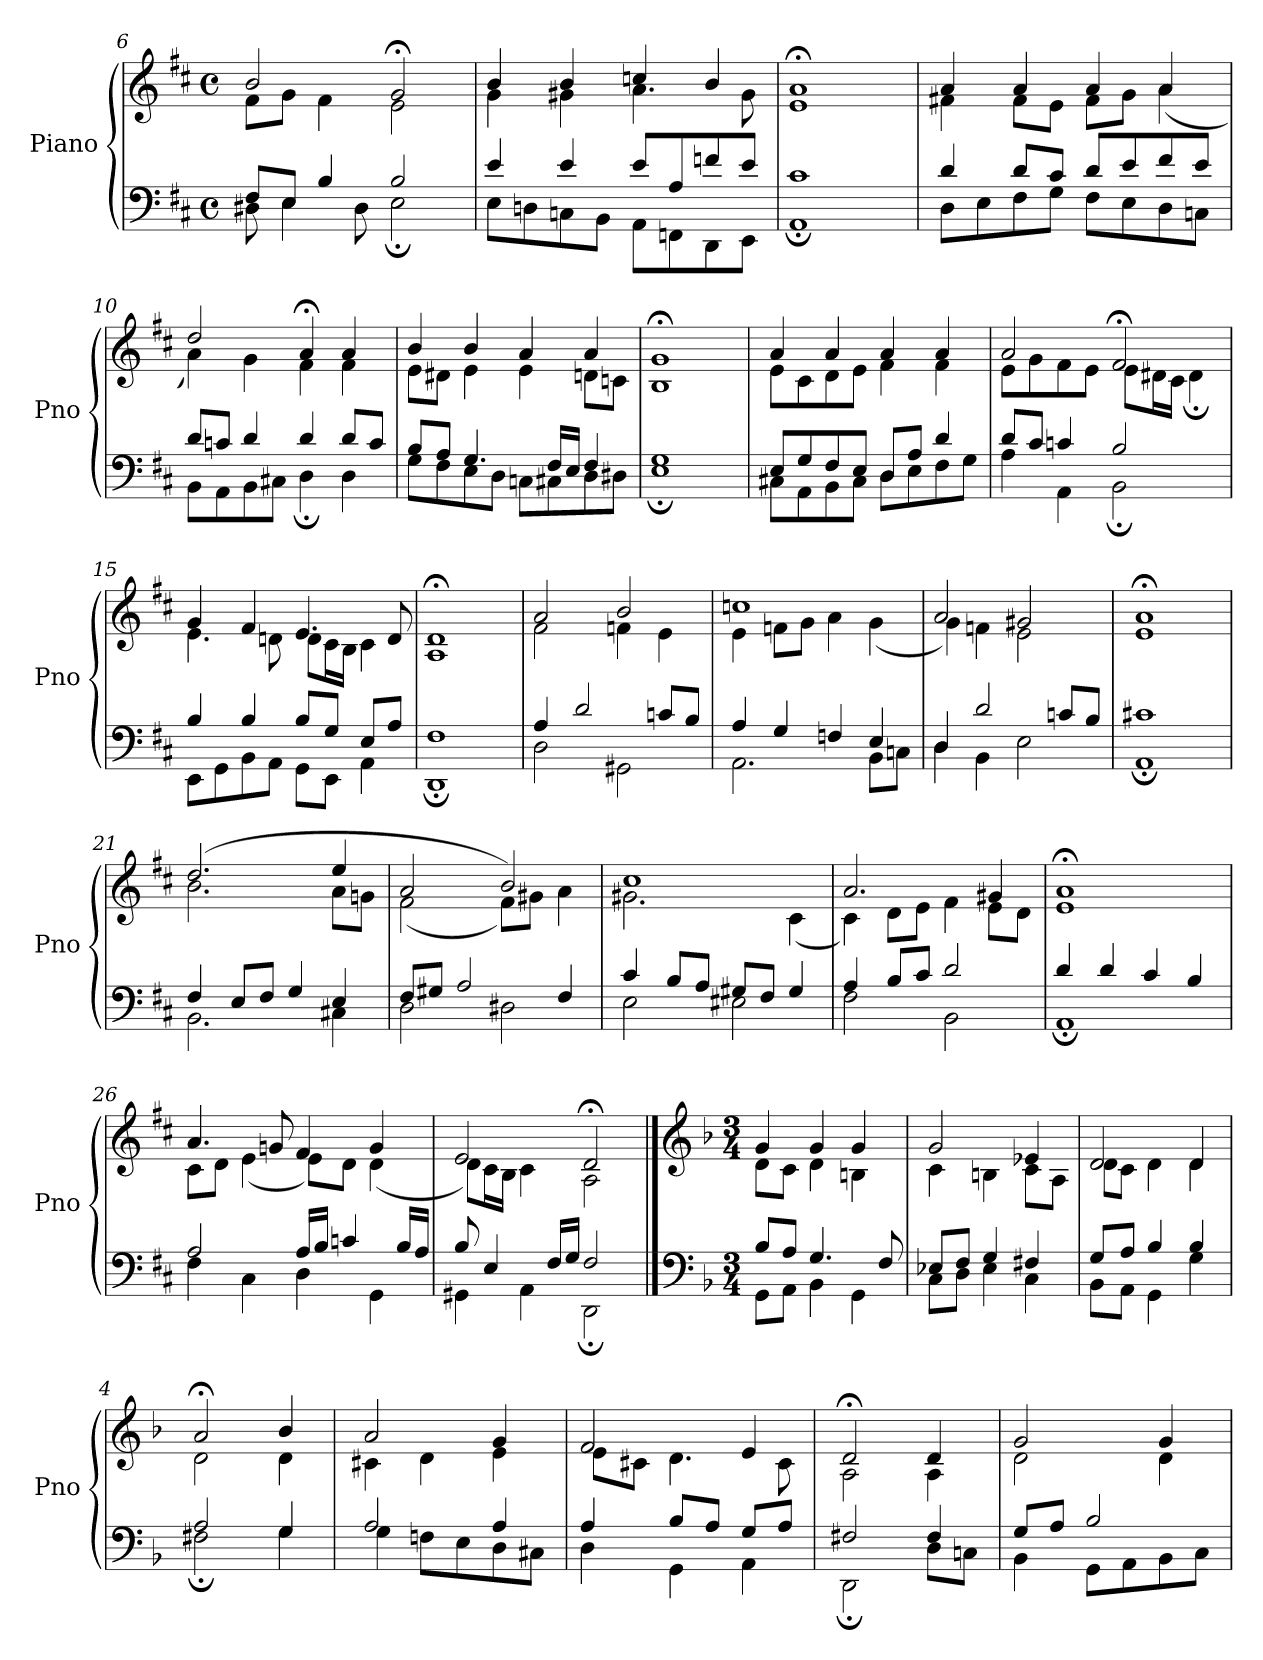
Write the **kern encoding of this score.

**kern	**kern
*part1	*part1
*staff2	*staff1
*I"Piano	*
*I'Pno	*
*clefF4	*clefG2
*k[f#c#]	*k[f#c#]
*M4/4	*M4/4
*met(c)	*met(c)
=6	=6
*^	*^
8F#/L	8D#X\	2b/	8f#\L
8E/J	4E\	.	8g\J
4B/	.	.	4f#\
.	8D#\	.	.
2B/	2E;\	2g;</	2e\
=7	=7	=7	=7
4e/	8E\L	4b/	4g\
.	8Dn\	.	.
4e/	8Cn\	4b/	4g#X\
.	8BB\J	.	.
8e/L	8AA\L	4ccn/	4.a\
8A/	8FFn\	.	.
8fn/	8DD\	4b/	.
8e/J	8EE\J	.	8g#\
=8	=8	=8	=8
1c#	1AA;	1a;<	1e
=9	=9	=9	=9
4d/	8D\L	4a/	4f#X\
.	8E\	.	.
8d/L	8F#\	4a/	8f#\L
8c#/J	8G\J	.	8e\J
8d/L	8F#\L	4a/	8f#\L
8e/	8E\	.	8g\J
8f#/	8D\	4a/	(<4a\
8e/J	8Cn\J	.	.
=10	=10	=10	=10
8d/L	8BB\L	2dd/	4a\)
8cn/J	8AA\	.	.
4d/	8BB\	.	4g\
.	8C#X\J	.	.
4d/	4D;\	4a;</	4f#\
8d/L	4D\	4a/	4f#\
8c/J	.	.	.
=11	=11	=11	=11
8B/L	8G\L	4b/	8e\L
8A/J	8F#\	.	8d#X\J
4.G/	8E\	4b/	4e\
.	8D\J	.	.
.	8Cn\L	4a/	4e\
16F#/LL	8C#X\	.	.
16E/JJ	.	.	.
4F#/	8D\	4a/	8dn\L
.	8D#X\J	.	8cn\J
=12	=12	=12	=12
1G	1E;	1g;<	1B
=13	=13	=13	=13
8E/L	8C#X\L	4a/	8e\L
8G/	8AA\	.	8c#\
8F#/	8BB\	4a/	8d\
8E/J	8C#\J	.	8e\J
8D/L	8D\L	4a/	4f#\
8A/J	8E\	.	.
4d/	8F#\	4a/	4f#\
.	8G\J	.	.
=14	=14	=14	=14
8d/L	4A\	2a/	8e\L
8c#/J	.	.	8g\
4cn/	4AA\	.	8f#\
.	.	.	8e\J
2B/	2BB;\	2f#;</	8e\L
.	.	.	16d#X\L
.	.	.	16c#\JJ
.	.	.	4d#;\
=15	=15	=15	=15
4B/	8EE\L	4g/	4.e\
.	8GG\	.	.
4B/	8BB\	4f#/	.
.	8AA\J	.	8dn\
8B/L	8GG\L	4.e/	8d\L
8G/J	8EE\J	.	16c#\L
.	.	.	16B\JJ
8E/L	4AA\	.	4c#\
8A/J	.	8d/	.
=16	=16	=16	=16
1F#	1DD;	1d;<	1A
=17	=17	=17	=17
4A/	2D\	2a/	2f#\
2d/	.	.	.
.	2GG#X\	2b/	4fn\
8cn/L	.	.	4e\
8B/J	.	.	.
=18	=18	=18	=18
4A/	2.AA\	1ccn	4e\
4G/	.	.	8fn\L
.	.	.	8g\J
4Fn/	.	.	4a\
4E/	8BB\L	.	(<4g\
.	8Cn\J	.	.
=19	=19	=19	=19
4D/	4D\	2a/	4g\)
2d/	4BB\	.	4fn\
.	2E\	2g#X/	2e\
8cn/L	.	.	.
8B/J	.	.	.
=20	=20	=20	=20
1c#X	1AA;	1a;<	1e
=21	=21	=21	=21
4F#/	2.BB\	(>2.dd/	2.b\
8E/L	.	.	.
8F#/J	.	.	.
4G/	.	.	.
4E/	4C#X\	4ee/	8a\L
.	.	.	8gn\J
=22	=22	=22	=22
8F#/L	2D\	2a/	(<2f#\
8G#X/J	.	.	.
2A/	.	.	.
.	2D#X\	2b/)	8f#\L)
.	.	.	8g#X\J
4F#/	.	.	4a\
=23	=23	=23	=23
4c#/	2E\	1cc#	2.g#X\
8B/L	.	.	.
8A/J	.	.	.
8G#X/L	2E#X\	.	.
8F#/J	.	.	.
4G#/	.	.	(<4c#\
=24	=24	=24	=24
4A/	2F#\	2.a/	4c#\)
8B/L	.	.	8d\L
8c#/J	.	.	8e\J
2d/	2BB\	.	4f#\
.	.	4g#X/	8e\L
.	.	.	8d\J
=25	=25	=25	=25
4d/	1AA;	1a;<	1e
4d/	.	.	.
4c#/	.	.	.
4B/	.	.	.
=26	=26	=26	=26
2A/	4F#\	4.a/	8c#\L
.	.	.	8d\J
.	4C#\	.	(<4e\
.	.	8gn/	.
16A/LL	4D\	4f#/	8e\L)
16B/JJ	.	.	.
4cn/	.	.	8d\J
.	4GG\	4g/	(<4d\
16B/LL	.	.	.
16A/JJ	.	.	.
=27	=27	=27	=27
8B/	4GG#X\	2e/	8d\L)
4E/	.	.	16c#\L
.	.	.	16B\JJ
.	4AA\	.	4c#\
16F#/LL	.	.	.
16G/JJ	.	.	.
2F#/	2DD;\	2d;</	2A\
==1	==1	==1	==1
*clefF4	*	*clefG2	*
*k[b-]	*	*k[b-]	*
*M3/4	*	*M3/4	*
8B-/L	8GG\L	4g/	8d\L
8A/J	8AA\J	.	8c\J
4.G/	4BB-\	4g/	4d\
.	4GG\	4g/	4Bn\
8F/	.	.	.
=2	=2	=2	=2
8E-X/L	8C\L	2g/	4c\
8F/J	8D\J	.	.
4G/	4E-\	.	4Bn\
4F#X/	4C\	4e-X/	8c\L
.	.	.	8A\J
=3	=3	=3	=3
8G/L	8BB-\L	2d/	8d\L
8A/J	8AA\J	.	8c\J
4B-/	4GG\	.	4d\
4B-/	4G\	4d/	4d\
=4	=4	=4	=4
2A/	2F#X;\	2a;</	2d\
4G/	4G\	4b-/	4d\
=5	=5	=5	=5
2A/	4G\	2a/	4c#X\
.	8Fn\L	.	4d\
.	8E\	.	.
4A/	8D\	4g/	4e\
.	8C#X\J	.	.
=6	=6	=6	=6
4A/	4D\	2f/	8e\L
.	.	.	8c#X\J
8B-/L	4GG\	.	4.d\
8A/J	.	.	.
8G/L	4AA\	4e/	.
8A/J	.	.	8c#\
=7	=7	=7	=7
2F#X/	2DD;\	2d;</	2A\
4F#/	8D\L	4d/	4A\
.	8Cn\J	.	.
=8	=8	=8	=8
8G/L	4BB-\	2g/	2d\
8A/J	.	.	.
2B-/	8GG\L	.	.
.	8AA\	.	.
.	8BB-\	4g/	4d\
.	8C\J	.	.
*v	*v	*	*
*	*v	*v
=	=
*-	*-
